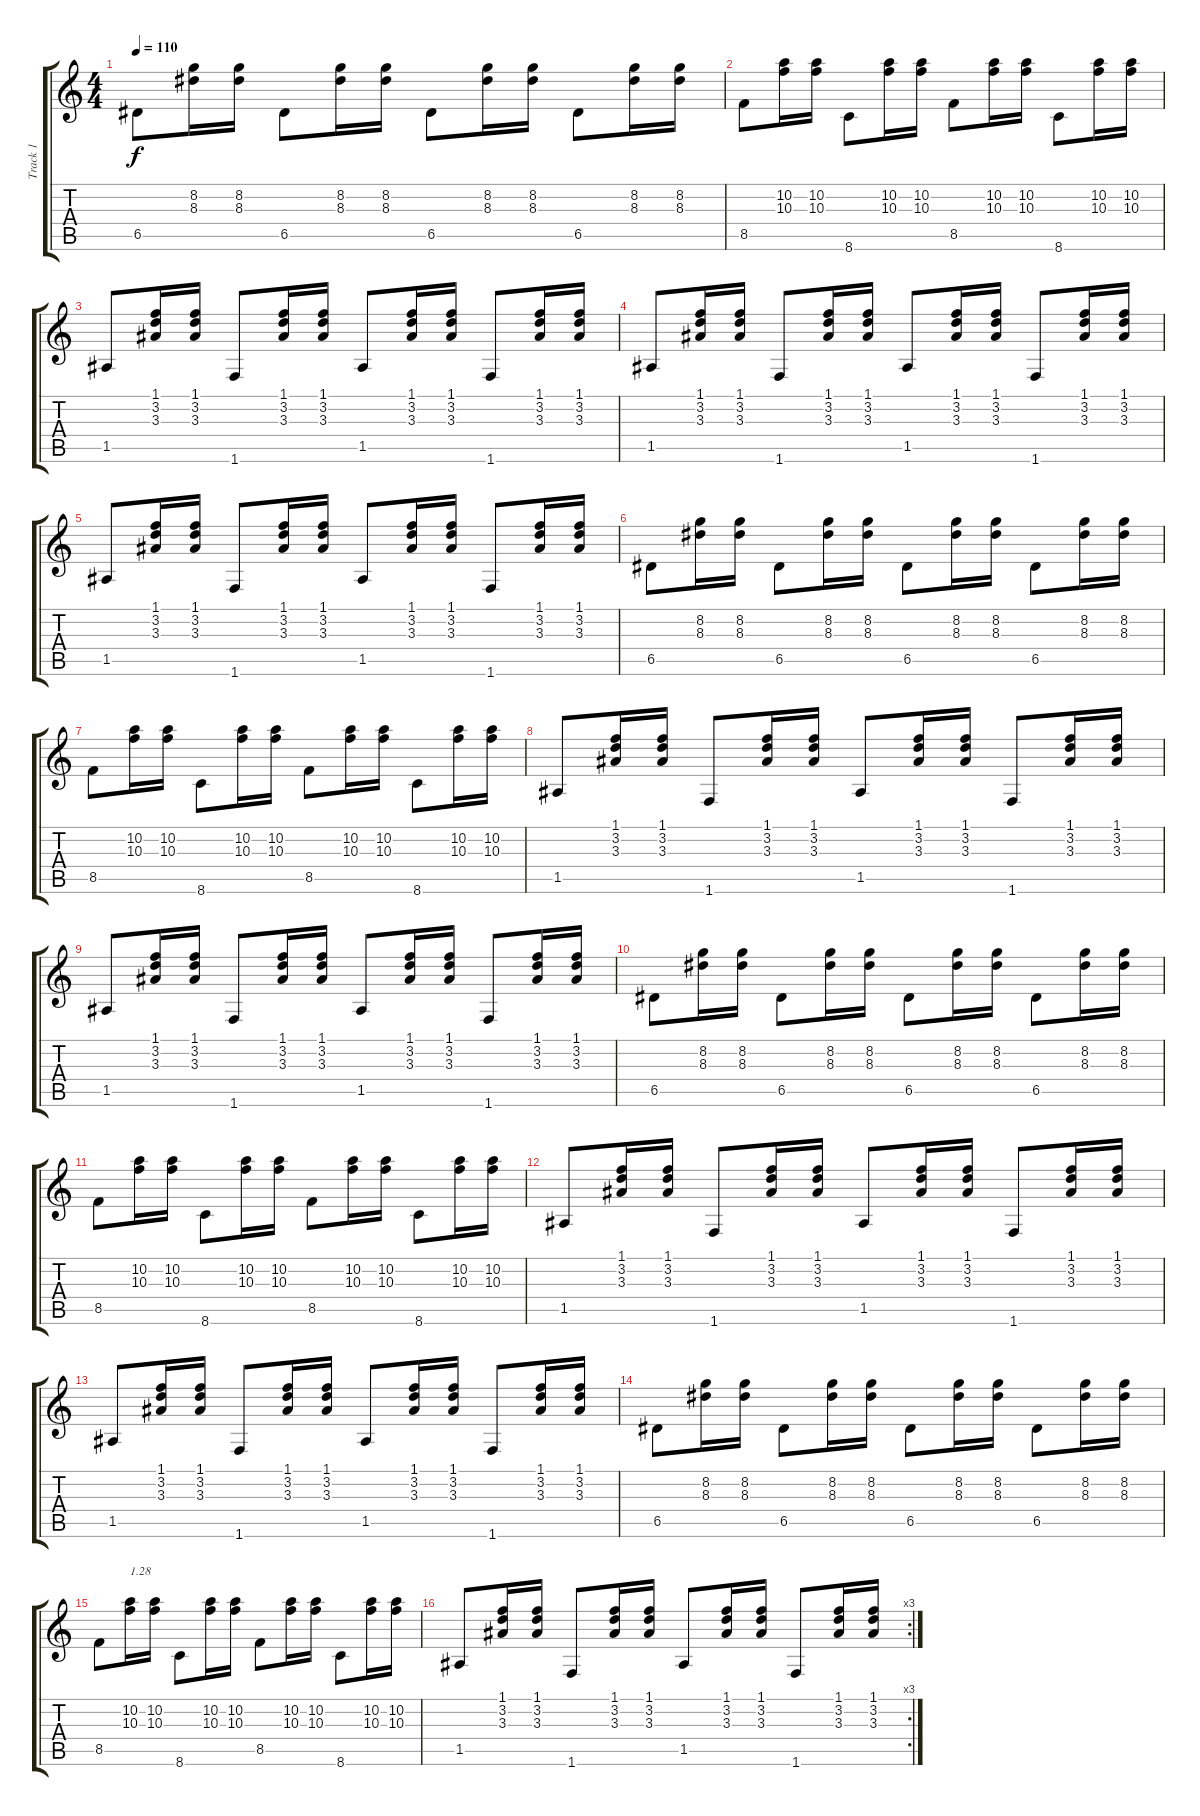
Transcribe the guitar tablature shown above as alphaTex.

\track ("Track 1" "Track 1") {instrument acousticguitarsteel}
\staff {score tabs}
\tuning (E4 B3 G3 D3 A2 E2) {hide}
\ts (4 4)
\tempo 110
\clef g2
\ks c
6.5.8{dy f} (8.2 8.3).16 (8.2 8.3).16 6.5.8 (8.2 8.3).16 (8.2 8.3).16 6.5.8 (8.2 8.3).16 (8.2 8.3).16 6.5.8 (8.2 8.3).16 (8.2 8.3).16 |
8.5.8 (10.2 10.3).16 (10.2 10.3).16 8.6.8 (10.2 10.3).16 (10.2 10.3).16 8.5.8 (10.2 10.3).16 (10.2 10.3).16 8.6.8 (10.2 10.3).16 (10.2 10.3).16 |
1.5.8 (1.1 3.2 3.3).16 (1.1 3.2 3.3).16 1.6.8 (1.1 3.2 3.3).16 (1.1 3.2 3.3).16 1.5.8 (1.1 3.2 3.3).16 (1.1 3.2 3.3).16 1.6.8 (1.1 3.2 3.3).16 (1.1 3.2 3.3).16 |
1.5.8 (1.1 3.2 3.3).16 (1.1 3.2 3.3).16 1.6.8 (1.1 3.2 3.3).16 (1.1 3.2 3.3).16 1.5.8 (1.1 3.2 3.3).16 (1.1 3.2 3.3).16 1.6.8 (1.1 3.2 3.3).16 (1.1 3.2 3.3).16 |
1.5.8 (1.1 3.2 3.3).16 (1.1 3.2 3.3).16 1.6.8 (1.1 3.2 3.3).16 (1.1 3.2 3.3).16 1.5.8 (1.1 3.2 3.3).16 (1.1 3.2 3.3).16 1.6.8 (1.1 3.2 3.3).16 (1.1 3.2 3.3).16 |
6.5.8 (8.2 8.3).16 (8.2 8.3).16 6.5.8 (8.2 8.3).16 (8.2 8.3).16 6.5.8 (8.2 8.3).16 (8.2 8.3).16 6.5.8 (8.2 8.3).16 (8.2 8.3).16 |
8.5.8 (10.2 10.3).16 (10.2 10.3).16 8.6.8 (10.2 10.3).16 (10.2 10.3).16 8.5.8 (10.2 10.3).16 (10.2 10.3).16 8.6.8 (10.2 10.3).16 (10.2 10.3).16 |
1.5.8 (1.1 3.2 3.3).16 (1.1 3.2 3.3).16 1.6.8 (1.1 3.2 3.3).16 (1.1 3.2 3.3).16 1.5.8 (1.1 3.2 3.3).16 (1.1 3.2 3.3).16 1.6.8 (1.1 3.2 3.3).16 (1.1 3.2 3.3).16 |
1.5.8 (1.1 3.2 3.3).16 (1.1 3.2 3.3).16 1.6.8 (1.1 3.2 3.3).16 (1.1 3.2 3.3).16 1.5.8 (1.1 3.2 3.3).16 (1.1 3.2 3.3).16 1.6.8 (1.1 3.2 3.3).16 (1.1 3.2 3.3).16 |
6.5.8 (8.2 8.3).16 (8.2 8.3).16 6.5.8 (8.2 8.3).16 (8.2 8.3).16 6.5.8 (8.2 8.3).16 (8.2 8.3).16 6.5.8 (8.2 8.3).16 (8.2 8.3).16 |
8.5.8 (10.2 10.3).16 (10.2 10.3).16 8.6.8 (10.2 10.3).16 (10.2 10.3).16 8.5.8 (10.2 10.3).16 (10.2 10.3).16 8.6.8 (10.2 10.3).16 (10.2 10.3).16 |
1.5.8 (1.1 3.2 3.3).16 (1.1 3.2 3.3).16 1.6.8 (1.1 3.2 3.3).16 (1.1 3.2 3.3).16 1.5.8 (1.1 3.2 3.3).16 (1.1 3.2 3.3).16 1.6.8 (1.1 3.2 3.3).16 (1.1 3.2 3.3).16 |
1.5.8 (1.1 3.2 3.3).16 (1.1 3.2 3.3).16 1.6.8 (1.1 3.2 3.3).16 (1.1 3.2 3.3).16 1.5.8 (1.1 3.2 3.3).16 (1.1 3.2 3.3).16 1.6.8 (1.1 3.2 3.3).16 (1.1 3.2 3.3).16 |
6.5.8 (8.2 8.3).16 (8.2 8.3).16 6.5.8 (8.2 8.3).16 (8.2 8.3).16 6.5.8 (8.2 8.3).16 (8.2 8.3).16 6.5.8 (8.2 8.3).16 (8.2 8.3).16 |
8.5.8 (10.2 10.3).16{txt "1.28"} (10.2 10.3).16 8.6.8 (10.2 10.3).16 (10.2 10.3).16 8.5.8 (10.2 10.3).16 (10.2 10.3).16 8.6.8 (10.2 10.3).16 (10.2 10.3).16 |
\rc 3
1.5.8 (1.1 3.2 3.3).16 (1.1 3.2 3.3).16 1.6.8 (1.1 3.2 3.3).16 (1.1 3.2 3.3).16 1.5.8 (1.1 3.2 3.3).16 (1.1 3.2 3.3).16 1.6.8 (1.1 3.2 3.3).16 (1.1 3.2 3.3).16
